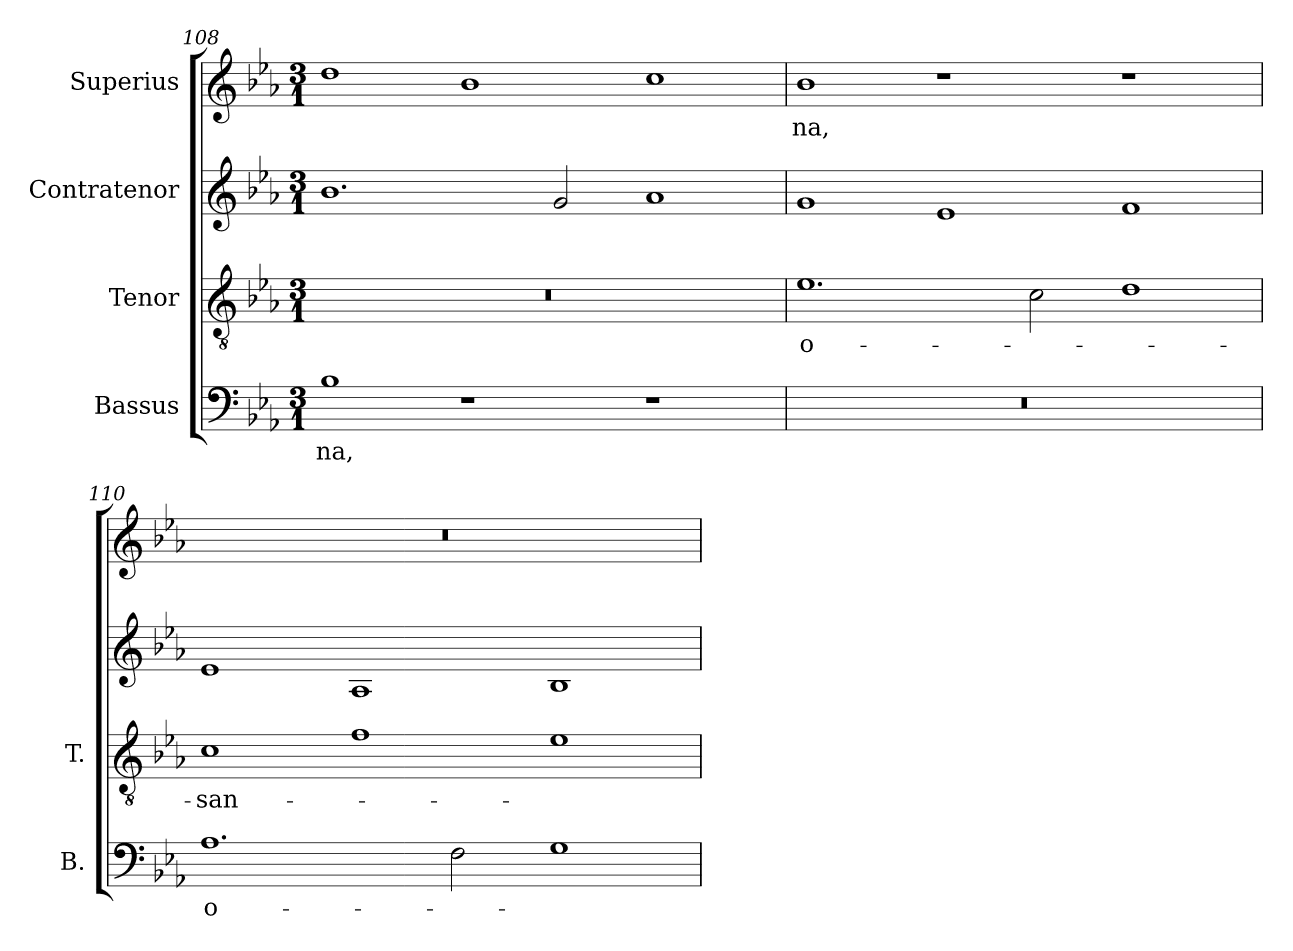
**kern	**text	**kern	**text	**kern	**kern	**text
*part4	*part4	*part3	*part3	*part2	*part1	*part1
*staff4	*staff4	*staff3	*staff3	*staff2	*staff1	*staff1
*I"Bassus	*	*I"Tenor	*	*I"Contratenor	*I"Superius	*
*I'B.	*	*I'T.	*	*	*	*
*clefF4	*	*clefGv2	*	*clefG2	*clefG2	*
*	*	*ITrd7c12	*	*ITrd7c12	*	*
*k[b-e-a-]	*	*k[b-e-a-]	*	*k[b-e-a-]	*k[b-e-a-]	*
*E-:	*	*E-:	*	*E-:	*E-:	*
*M3/1	*	*M3/1	*	*M3/1	*M3/1	*
=108	=108	=108	=108	=108	=108	=108
!	!LO:LY:b:color=#000000	!LO:N:vis=1	!	!	!	!
1B-i	-na,	0.r	.	1.B-i	1ddi	.
1r	.	.	.	.	1b-i	.
.	.	.	.	2Gi/	.	.
1r	.	.	.	1A-i	1cci	.
=109	=109	=109	=109	=109	=109	=109
!LO:N:vis=1	!	!	!	!	!	!
!	!	!	!LO:LY:b:color=#000000	!	!	!
!	!	!	!	!	!	!LO:LY:b:color=#000000
0.r	.	1.E-i	o-	1Gi	1b-i	-na,
.	.	.	.	1E-i	1r	.
.	.	2Ci\	.	.	.	.
.	.	1Di	.	1Fi	1r	.
!!LO:LB:g=z
=110	=110	=110	=110	=110	=110	=110
!	!LO:LY:b:color=#000000	!	!	!	!	!
!	!	!	!LO:LY:b:color=#000000	!	!LO:N:vis=1	!
1.A-i	o-	1Ci	-san-	1E-i	0.r	.
.	.	1Fi	.	1AA-i	.	.
2Fi\	.	.	.	.	.	.
1Gi	.	1E-i	.	1BB-i	.	.
=	=	=	=	=	=	=
*-	*-	*-	*-	*-	*-	*-
